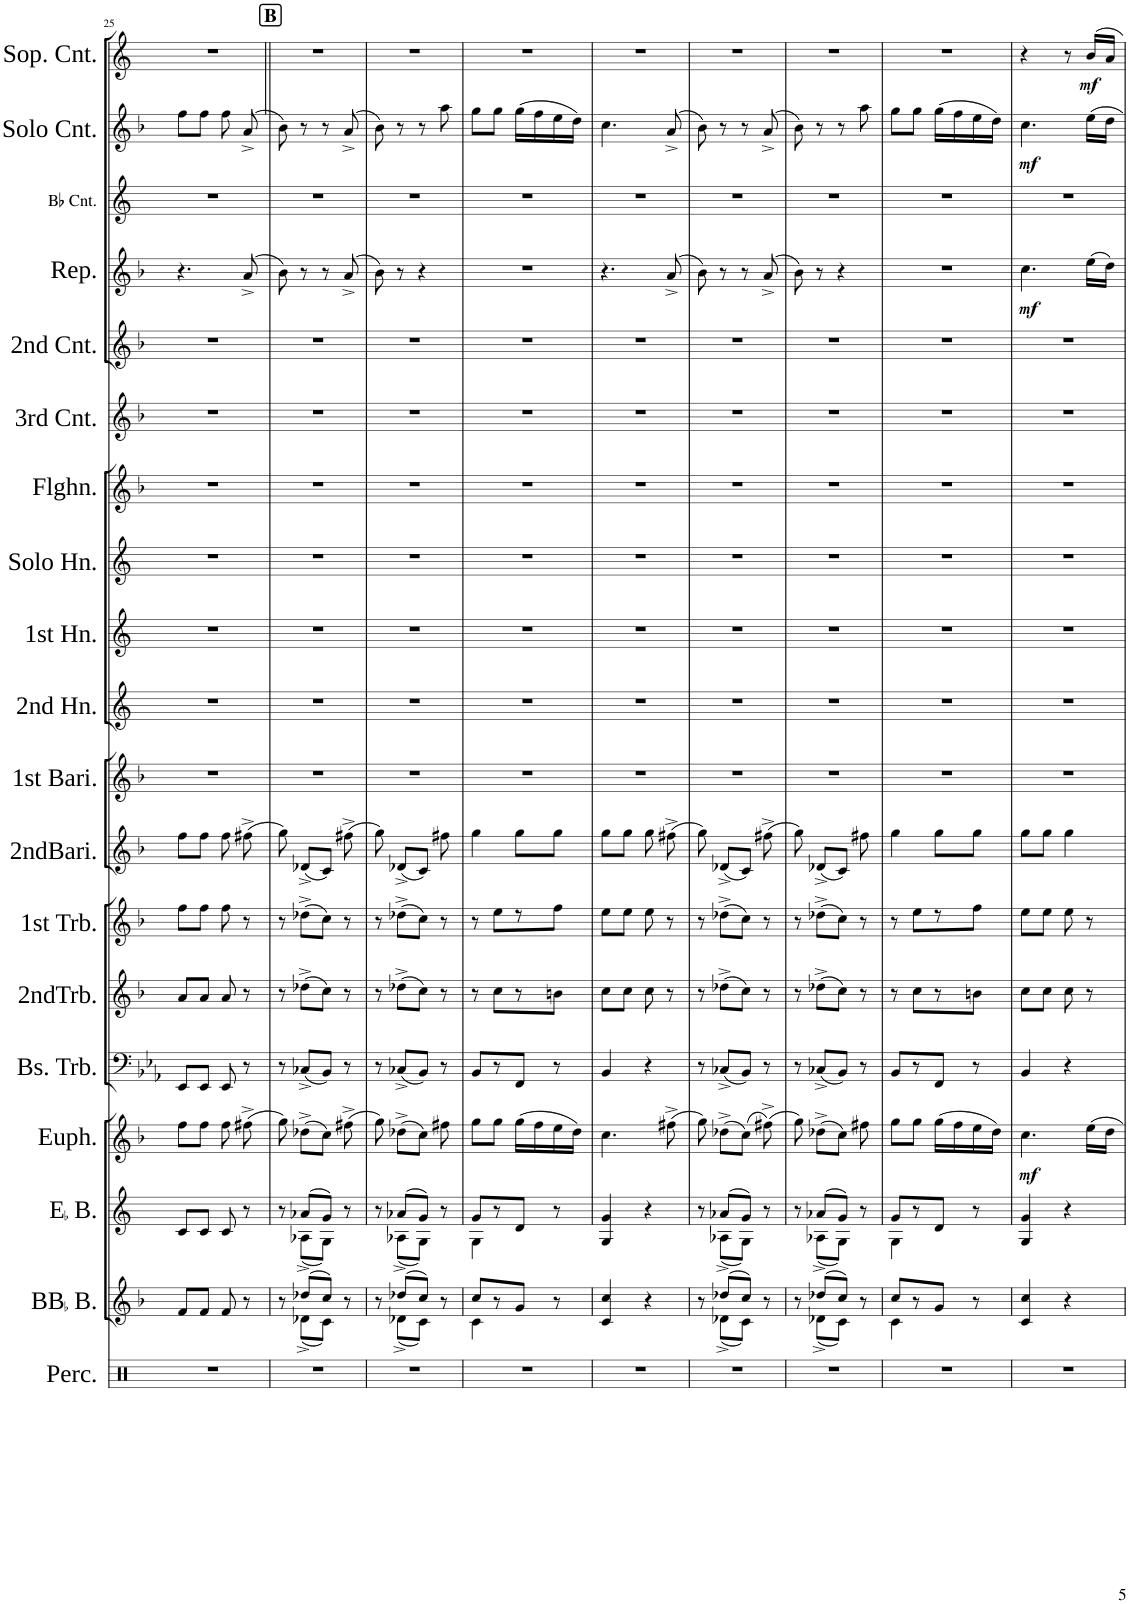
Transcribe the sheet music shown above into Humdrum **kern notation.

**kern	**kern	**kern	**kern	**dynam	**kern	**kern	**kern	**kern	**kern	**kern	**kern	**kern	**kern	**kern	**kern	**kern	**dynam	**kern	**kern	**dynam	**kern	**dynam
*part19	*part18	*part17	*part16	*part16	*part15	*part14	*part13	*part12	*part11	*part10	*part9	*part8	*part7	*part6	*part5	*part4	*part4	*part3	*part2	*part2	*part1	*part1
*staff19	*staff18	*staff17	*staff16	*staff16	*staff15	*staff14	*staff13	*staff12	*staff11	*staff10	*staff9	*staff8	*staff7	*staff6	*staff5	*staff4	*staff4	*staff3	*staff2	*staff2	*staff1	*staff1
*I"Percussion	*I"BBaccidentalFlat Bass	*I"EaccidentalFlat Bass	*I"Euphonium	*	*I"Bass Trombone	*I"2nd Trombone	*I"1st Trombone	*I"2nd Baritone	*I"1st Baritone	*I"2nd Horn	*I"1st Horn	*I"Solo Horn	*I"Flugel Horn	*I"3rd Cornet	*I"2nd Cornet	*I"Repiano	*	*I"Bb Cornet	*I"Solo Cornet	*	*I"Soprano Cornet	*
*I'Perc.	*I'BBaccidentalFlat B.	*I'EaccidentalFlat B.	*I'Euph.	*	*I'Bs. Trb.	*I'2ndTrb.	*I'1st Trb.	*I'2ndBari.	*I'1st Bari.	*I'2nd Hn.	*I'1st Hn.	*I'Solo Hn.	*I'Flghn.	*I'3rd Cnt.	*I'2nd Cnt.	*I'Rep.	*	*I'Bb Cnt.	*I'Solo Cnt.	*	*I'Sop. Cnt.	*
!!LO:PB:g=z
*clefX	*clefG2	*clefG2	*clefG2	*	*clefF4	*clefG2	*clefG2	*clefG2	*clefG2	*clefG2	*clefG2	*clefG2	*clefG2	*clefG2	*clefG2	*clefG2	*	*clefG2	*clefG2	*	*clefG2	*
*	*Trd15c26	*Trd12c21	*Trd8c14	*	*	*Trd8c14	*Trd8c14	*Trd8c14	*Trd8c14	*Trd5c9	*Trd5c9	*Trd5c9	*Trd1c2	*Trd1c2	*Trd1c2	*Trd1c2	*	*Trd1c2	*Trd1c2	*	*Trd-2c-3	*
*k[]	*k[b-]	*k[]	*k[b-]	*	*k[b-e-a-]	*k[b-]	*k[b-]	*k[b-]	*k[b-]	*k[]	*k[]	*k[]	*k[b-]	*k[b-]	*k[b-]	*k[b-]	*	*k[]	*k[b-]	*	*k[]	*
*M2/4	*M2/4	*M2/4	*M2/4	*	*M2/4	*M2/4	*M2/4	*M2/4	*M2/4	*M2/4	*M2/4	*M2/4	*M2/4	*M2/4	*M2/4	*M2/4	*	*M2/4	*M2/4	*	*M2/4	*
=25	=25	=25	=25	=25	=25	=25	=25	=25	=25	=25	=25	=25	=25	=25	=25	=25	=25	=25	=25	=25	=25	=25
2r	8f/L	8c/L	8ff\L	.	8EE-/L	8a/L	8ff\L	8ff\L	2r	2r	2r	2r	2r	2r	2r	4.r	.	2r	8ff\L	.	2r	.
.	8f/J	8c/J	8ff\J	.	8EE-/J	8a/J	8ff\J	8ff\J	.	.	.	.	.	.	.	.	.	.	8ff\J	.	.	.
.	8f/	8c/	8ff\	.	8EE-/	8a/	8ff\	8ff\	.	.	.	.	.	.	.	.	.	.	8ff\	.	.	.
.	8r	8r	(8ff#X^\	.	8r	8r	8r	(8ff#X^\	.	.	.	.	.	.	.	(8a^/	.	.	(8a^/	.	.	.
!!LO:REH:place=s1:a:B:cj:fs=14:t=B
=26||	=26||	=26||	=26||	=26||	=26||	=26||	=26||	=26||	=26||	=26||	=26||	=26||	=26||	=26||	=26||	=26||	=26||	=26||	=26||	=26||	=26||	=26||
*	*^	*^	*	*	*^	*^	*^	*	*	*	*	*	*	*	*	*	*	*	*	*	*	*
2r	8r	8ryy	8r	8ryy	8gg\)	.	8r	4.ryy	8r	4.ryy	8r	4.ryy	8gg\)	2r	2r	2r	2r	2r	2r	2r	8b-\)	.	2r	8b-\)	.	2r	.
.	(8dd-X/L	(8d-X^\L	(8a-X/L	(8A-X^\L	(8dd-X^\L	.	(8C-X^/L	.	(8dd-X^\L	.	(8dd-X^\L	.	(8d-X^/L	.	.	.	.	.	.	.	8r	.	.	8r	.	.	.
.	8cc/J)	8c\J)	8g/J)	8G\J)	8cc\J)	.	8BB-/J)	.	8cc\J)	.	8cc\J)	.	8c/J)	.	.	.	.	.	.	.	8r	.	.	8r	.	.	.
.	8r	8ryy	8r	8ryy	(8ff#X^\	.	8r	8ryy	8r	8ryy	8r	8ryy	(8ff#X^\	.	.	.	.	.	.	.	(8a^/	.	.	(8a^/	.	.	.
=27	=27	=27	=27	=27	=27	=27	=27	=27	=27	=27	=27	=27	=27	=27	=27	=27	=27	=27	=27	=27	=27	=27	=27	=27	=27	=27	=27
2r	8r	8ryy	8r	8ryy	8gg\)	.	8r	4.ryy	8r	4.ryy	8r	4.ryy	8gg\)	2r	2r	2r	2r	2r	2r	2r	8b-\)	.	2r	8b-\)	.	2r	.
.	(8dd-X/L	(8d-X^\L	(8a-X/L	(8A-X^\L	(8dd-X^\L	.	(8C-X^/L	.	(8dd-X^\L	.	(8dd-X^\L	.	(8d-X^/L	.	.	.	.	.	.	.	8r	.	.	8r	.	.	.
.	8cc/J)	8c\J)	8g/J)	8G\J)	8cc\J)	.	8BB-/J)	.	8cc\J)	.	8cc\J)	.	8c/J)	.	.	.	.	.	.	.	4r	.	.	8r	.	.	.
.	8r	8ryy	8r	8ryy	8ff#X\	.	8r	8ryy	8r	8ryy	8r	8ryy	8ff#X\	.	.	.	.	.	.	.	.	.	.	8aa\	.	.	.
*	*	*	*	*	*	*	*	*	*v	*v	*	*	*	*	*	*	*	*	*	*	*	*	*	*	*	*	*
*	*	*	*	*	*	*	*	*	*	*v	*v	*	*	*	*	*	*	*	*	*	*	*	*	*	*	*
=28	=28	=28	=28	=28	=28	=28	=28	=28	=28	=28	=28	=28	=28	=28	=28	=28	=28	=28	=28	=28	=28	=28	=28	=28	=28
2r	8cc/L	8c\L	8g/L	8G\L	8gg\L	.	8BB-/L	8ryy	8r	8r	4gg\	2r	2r	2r	2r	2r	2r	2r	2r	.	2r	8gg\L	.	2r	.
.	8r	8ryy	8r	8ryy	8gg\J	.	8r	8ryy	8cc\L	8ee\L	.	.	.	.	.	.	.	.	.	.	.	8gg\J	.	.	.
.	8g/J	8ryy	8d/J	8ryy	(16gg\LL	.	8FF/J	8ryy	8r	8r	8gg\L	.	.	.	.	.	.	.	.	.	.	(16gg\LL	.	.	.
.	.	.	.	.	16ff\	.	.	.	.	.	.	.	.	.	.	.	.	.	.	.	.	16ff\	.	.	.
.	8r	8ryy	8r	8ryy	16ee\	.	8r	8ryy	8bn\J	8ff\J	8gg\J	.	.	.	.	.	.	.	.	.	.	16ee\	.	.	.
.	.	.	.	.	16dd\JJ)	.	.	.	.	.	.	.	.	.	.	.	.	.	.	.	.	16dd\JJ)	.	.	.
=29	=29	=29	=29	=29	=29	=29	=29	=29	=29	=29	=29	=29	=29	=29	=29	=29	=29	=29	=29	=29	=29	=29	=29	=29	=29
2r	4cc/	4c/	4g/	4G/	4.cc\	.	4BB-/	4ryy	8cc\L	8ee\L	8gg\L	2r	2r	2r	2r	2r	2r	2r	4.r	.	2r	4.cc\	.	2r	.
.	.	.	.	.	.	.	.	.	8cc\J	8ee\J	8gg\J	.	.	.	.	.	.	.	.	.	.	.	.	.	.
.	4r	4ryy	4r	4ryy	.	.	4r	4ryy	8cc\	8ee\	8gg\	.	.	.	.	.	.	.	.	.	.	.	.	.	.
.	.	.	.	.	(8ff#X^\	.	.	.	8r	8r	(8ff#X^\	.	.	.	.	.	.	.	(8a^/	.	.	(8a^/	.	.	.
=30	=30	=30	=30	=30	=30	=30	=30	=30	=30	=30	=30	=30	=30	=30	=30	=30	=30	=30	=30	=30	=30	=30	=30	=30	=30
*	*	*	*	*	*	*	*	*	*^	*^	*	*	*	*	*	*	*	*	*	*	*	*	*	*	*
2r	8r	8ryy	8r	8ryy	8gg\)	.	8r	4.ryy	8r	4.ryy	8r	4.ryy	8gg\)	2r	2r	2r	2r	2r	2r	2r	8b-\)	.	2r	8b-\)	.	2r	.
.	(8dd-X/L	(8d-X^\L	(8a-X/L	(8A-X^\L	(8dd-X^\L	.	(8C-X^/L	.	(8dd-X^\L	.	(8dd-X^\L	.	(8d-X^/L	.	.	.	.	.	.	.	8r	.	.	8r	.	.	.
.	8cc/J)	8c\J)	8g/J)	8G\J)	(8cc\J)	.	8BB-/J)	.	8cc\J)	.	8cc\J)	.	8c/J)	.	.	.	.	.	.	.	8r	.	.	8r	.	.	.
.	8r	8ryy	8r	8ryy	(8ff#X^\)	.	8r	8ryy	8r	8ryy	8r	8ryy	(8ff#X^\	.	.	.	.	.	.	.	(8a^/	.	.	(8a^/	.	.	.
=31	=31	=31	=31	=31	=31	=31	=31	=31	=31	=31	=31	=31	=31	=31	=31	=31	=31	=31	=31	=31	=31	=31	=31	=31	=31	=31	=31
2r	8r	8ryy	8r	8ryy	8gg\)	.	8r	4.ryy	8r	4.ryy	8r	4.ryy	8gg\)	2r	2r	2r	2r	2r	2r	2r	8b-\)	.	2r	8b-\)	.	2r	.
.	(8dd-X/L	(8d-X^\L	(8a-X/L	(8A-X^\L	(8dd-X^\L	.	(8C-X^/L	.	(8dd-X^\L	.	(8dd-X^\L	.	(8d-X^/L	.	.	.	.	.	.	.	8r	.	.	8r	.	.	.
.	8cc/J)	8c\J)	8g/J)	8G\J)	8cc\J)	.	8BB-/J)	.	8cc\J)	.	8cc\J)	.	8c/J)	.	.	.	.	.	.	.	4r	.	.	8r	.	.	.
.	8r	8ryy	8r	8ryy	8ff#X\	.	8r	8ryy	8r	8ryy	8r	8ryy	8ff#X\	.	.	.	.	.	.	.	.	.	.	8aa\	.	.	.
*	*	*	*	*	*	*	*	*	*v	*v	*	*	*	*	*	*	*	*	*	*	*	*	*	*	*	*	*
*	*	*	*	*	*	*	*	*	*	*v	*v	*	*	*	*	*	*	*	*	*	*	*	*	*	*	*
=32	=32	=32	=32	=32	=32	=32	=32	=32	=32	=32	=32	=32	=32	=32	=32	=32	=32	=32	=32	=32	=32	=32	=32	=32	=32
2r	8cc/L	8c\L	8g/L	8G\L	8gg\L	.	8BB-/L	8ryy	8r	8r	4gg\	2r	2r	2r	2r	2r	2r	2r	2r	.	2r	8gg\L	.	2r	.
.	8r	8ryy	8r	8ryy	8gg\J	.	8r	8ryy	8cc\L	8ee\L	.	.	.	.	.	.	.	.	.	.	.	8gg\J	.	.	.
.	8g/J	8ryy	8d/J	8ryy	(16gg\LL	.	8FF/J	8ryy	8r	8r	8gg\L	.	.	.	.	.	.	.	.	.	.	(16gg\LL	.	.	.
.	.	.	.	.	16ff\	.	.	.	.	.	.	.	.	.	.	.	.	.	.	.	.	16ff\	.	.	.
.	8r	8ryy	8r	8ryy	16ee\	.	8r	8ryy	8bn\J	8ff\J	8gg\J	.	.	.	.	.	.	.	.	.	.	16ee\	.	.	.
.	.	.	.	.	16dd\JJ)	.	.	.	.	.	.	.	.	.	.	.	.	.	.	.	.	16dd\JJ)	.	.	.
=33	=33	=33	=33	=33	=33	=33	=33	=33	=33	=33	=33	=33	=33	=33	=33	=33	=33	=33	=33	=33	=33	=33	=33	=33	=33
!	!	!	!	!	!	!LO:DY:b	!	!	!	!	!	!	!	!	!	!	!	!	!	!LO:DY:b	!	!	!LO:DY:b	!	!
2r	4cc/	4c/	4g/	4G/	4.cc\	mf	4BB-/	4ryy	8cc\L	8ee\L	8gg\L	2r	2r	2r	2r	2r	2r	2r	4.cc\	mf	2r	4.cc\	mf	4r	.
.	.	.	.	.	.	.	.	.	8cc\J	8ee\J	8gg\J	.	.	.	.	.	.	.	.	.	.	.	.	.	.
.	4r	4ryy	4r	4ryy	.	.	4r	4ryy	8cc\	8ee\	4gg\	.	.	.	.	.	.	.	.	.	.	.	.	8r	.
!	!	!	!	!	!	!	!	!	!	!	!	!	!	!	!	!	!	!	!	!	!	!	!	!	!LO:DY:b
.	.	.	.	.	16ee\LL	.	.	.	8r	8r	.	.	.	.	.	.	.	.	(16ee\LL	.	.	16ee\LL	.	16b/LL	mf
.	.	.	.	.	16dd\JJ	.	.	.	.	.	.	.	.	.	.	.	.	.	16dd\JJ)	.	.	16dd\JJ	.	16a/JJ	.
*	*v	*v	*	*	*	*	*v	*v	*	*	*	*	*	*	*	*	*	*	*	*	*	*	*	*	*
*	*	*v	*v	*	*	*	*	*	*	*	*	*	*	*	*	*	*	*	*	*	*	*	*
=	=	=	=	=	=	=	=	=	=	=	=	=	=	=	=	=	=	=	=	=	=	=
*-	*-	*-	*-	*-	*-	*-	*-	*-	*-	*-	*-	*-	*-	*-	*-	*-	*-	*-	*-	*-	*-	*-
